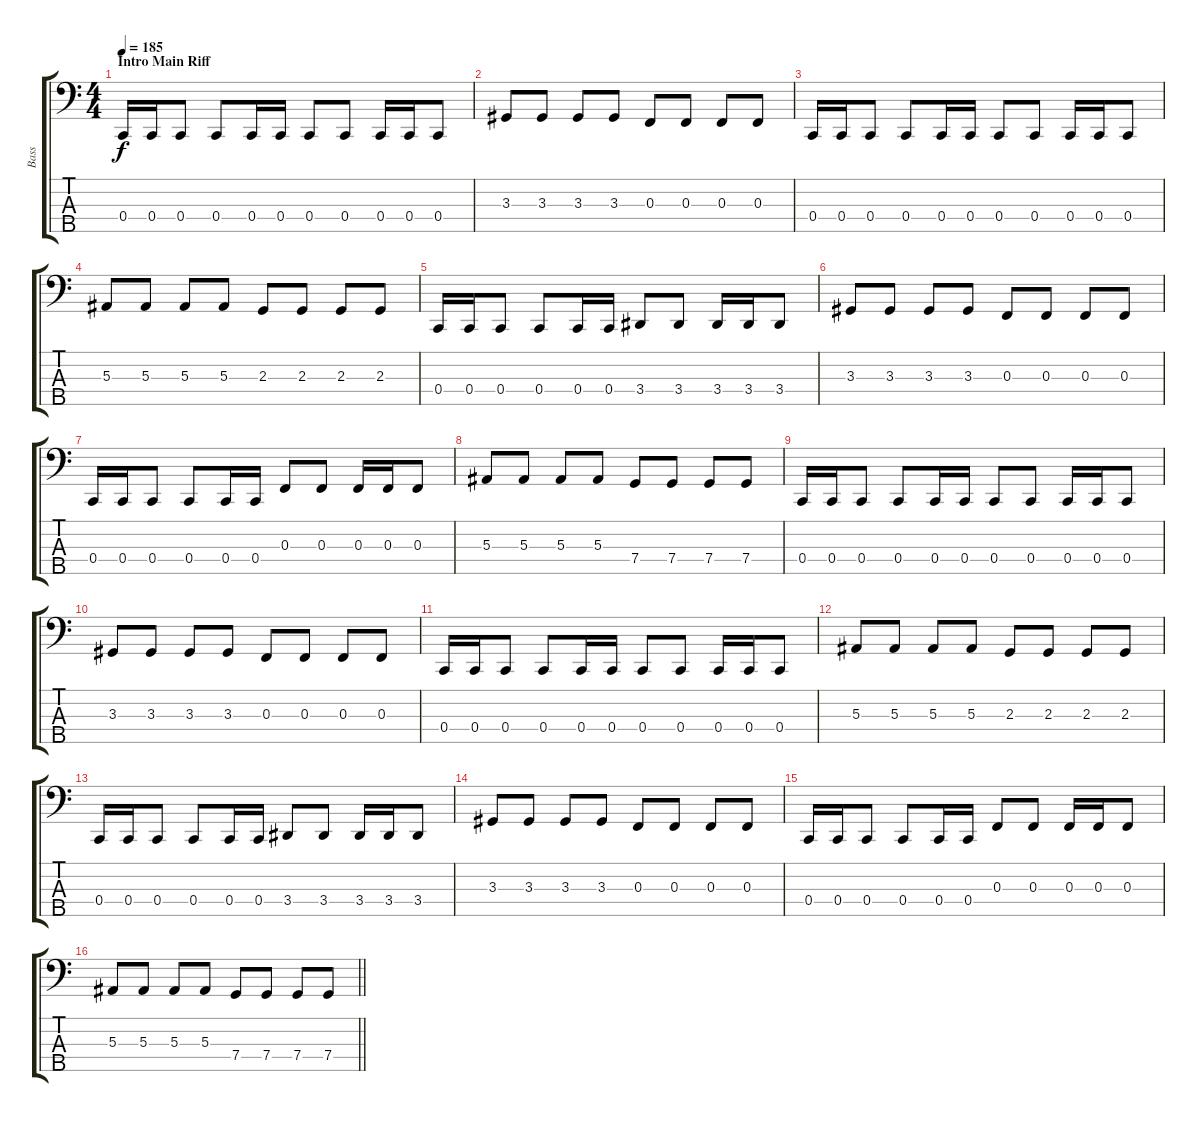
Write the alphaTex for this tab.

\track ("Bass" "Bass") {instrument electricbassfinger}
\staff {score tabs}
\tuning (Eb2 Bb1 F1 C1 G0) {hide}
\ts (4 4)
\section ("" "Intro Main Riff")
\tempo 185
\clef f4
\ks c
0.4.16{dy f instrument electricbassfinger} 0.4.16 0.4.8 0.4.8 0.4.16 0.4.16 0.4.8 0.4.8 0.4.16 0.4.16 0.4.8 |
3.3.8 3.3.8 3.3.8 3.3.8 0.3.8 0.3.8 0.3.8 0.3.8 |
0.4.16 0.4.16 0.4.8 0.4.8 0.4.16 0.4.16 0.4.8 0.4.8 0.4.16 0.4.16 0.4.8 |
5.3.8 5.3.8 5.3.8 5.3.8 2.3.8 2.3.8 2.3.8 2.3.8 |
0.4.16 0.4.16 0.4.8 0.4.8 0.4.16 0.4.16 3.4.8 3.4.8 3.4.16 3.4.16 3.4.8 |
3.3.8 3.3.8 3.3.8 3.3.8 0.3.8 0.3.8 0.3.8 0.3.8 |
0.4.16 0.4.16 0.4.8 0.4.8 0.4.16 0.4.16 0.3.8 0.3.8 0.3.16 0.3.16 0.3.8 |
5.3.8 5.3.8 5.3.8 5.3.8 7.4.8 7.4.8 7.4.8 7.4.8 |
0.4.16 0.4.16 0.4.8 0.4.8 0.4.16 0.4.16 0.4.8 0.4.8 0.4.16 0.4.16 0.4.8 |
3.3.8 3.3.8 3.3.8 3.3.8 0.3.8 0.3.8 0.3.8 0.3.8 |
0.4.16 0.4.16 0.4.8 0.4.8 0.4.16 0.4.16 0.4.8 0.4.8 0.4.16 0.4.16 0.4.8 |
5.3.8 5.3.8 5.3.8 5.3.8 2.3.8 2.3.8 2.3.8 2.3.8 |
0.4.16 0.4.16 0.4.8 0.4.8 0.4.16 0.4.16 3.4.8 3.4.8 3.4.16 3.4.16 3.4.8 |
3.3.8 3.3.8 3.3.8 3.3.8 0.3.8 0.3.8 0.3.8 0.3.8 |
0.4.16 0.4.16 0.4.8 0.4.8 0.4.16 0.4.16 0.3.8 0.3.8 0.3.16 0.3.16 0.3.8 |
\barLineRight lightlight
5.3.8 5.3.8 5.3.8 5.3.8 7.4.8 7.4.8 7.4.8 7.4.8
